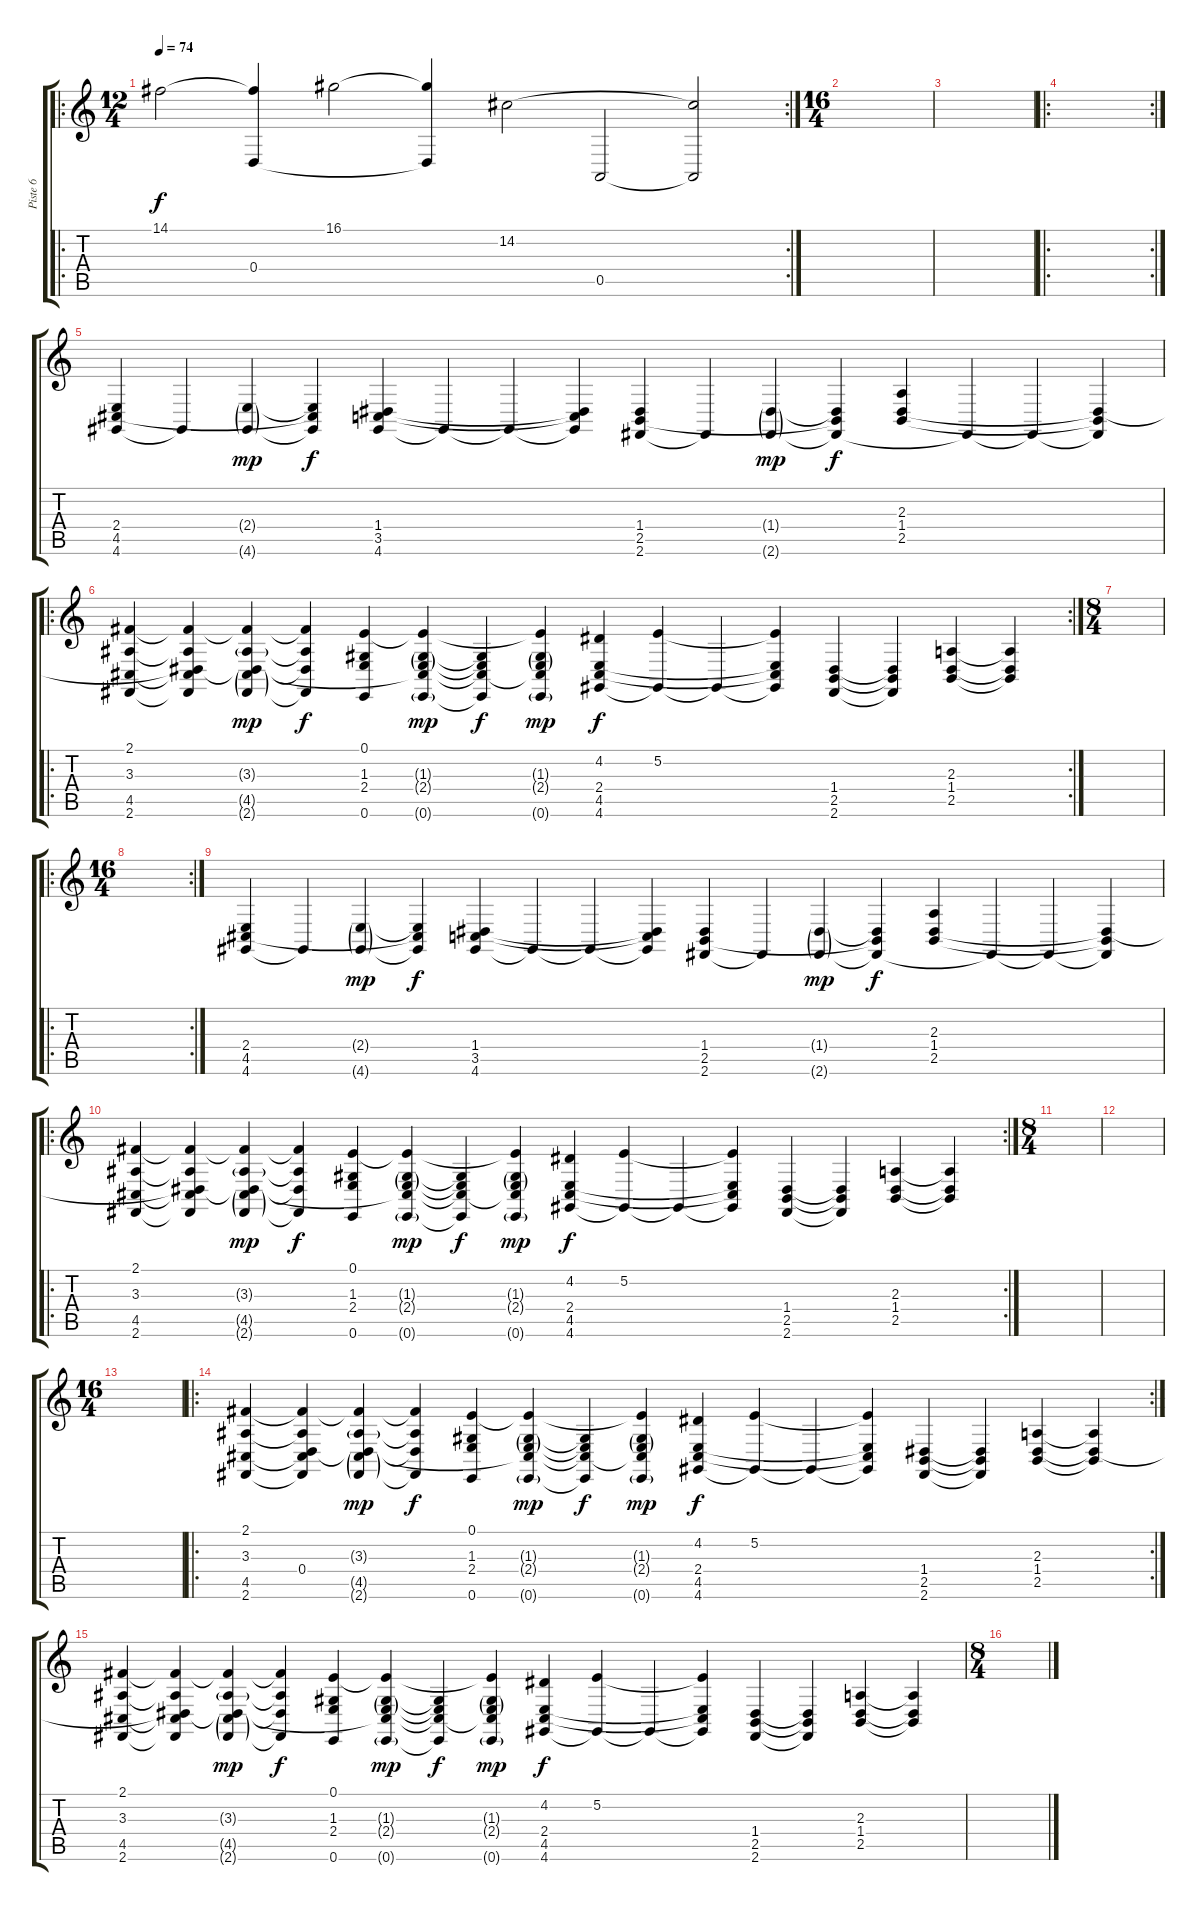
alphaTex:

\track ("Piste 6" "Piste 6") {instrument stringensemble2}
\staff {score tabs}
\tuning (E4 B3 G3 D3 A2 E2) {hide}
\ro
\rc 2
\ts (12 4)
\tempo 74
\clef g2
\ks c
14.1.2{dy f instrument stringensemble2} (14.1{t} 0.4).4 16.1.2 (16.1{t} 0.4{t}).4 14.2.2 0.5.2 (14.2{t} 0.5{t}).2 |
\ts (16 4)
|
|
\ro
\rc 2
|
(2.4 4.5 4.6).4 4.6{t}.4 (2.4{g} 4.6{g}).4{dy mp} (2.4{t} 4.5{t} 4.6{t}).4{dy f} (1.4 3.5 4.6).4 4.6{t}.4 4.6{t}.4 (1.4{t} 3.5{t} 4.6{t}).4 (1.4 2.5 2.6).4 2.6{t}.4 (1.4{g} 2.6{g}).4{dy mp} (1.4{t} 2.5{t} 2.6{t}).4{dy f} (2.3 1.4 2.5).4 2.6{t}.4 2.6{t}.4 (1.4{t} 2.5{t} 2.6{t}).4 |
\ro
\rc 2
(2.1 3.3 4.5 2.6).4 (2.1{t} 3.3{t} 1.4{t} 4.5{t} 2.6{t}).4 (2.1{t} 3.3{g} 1.4{t} 4.5{g} 2.6{g}).4{dy mp} (2.1{t} 3.3{t} 1.4{t} 2.6{t}).4{dy f} (0.1 1.3 2.4 0.6).4 (0.1{t} 1.3{g} 2.4{g} 4.5{t} 0.6{g}).4{dy mp} (1.3{t} 2.4{t} 4.5{t} 0.6{t}).4{dy f} (0.1{t} 1.3{g} 2.4{g} 4.5{t} 0.6{g}).4{dy mp} (4.2 2.4 4.5 4.6).4{dy f} (5.2 4.6{t}).4 4.6{t}.4 (5.2{t} 2.4{t} 4.5{t} 4.6{t}).4 (1.4 2.5 2.6).4 (1.4{t} 2.5{t} 2.6{t}).4 (2.3 1.4 2.5).4 (2.3{t} 1.4{t} 2.5{t}).4 |
\ts (8 4)
|
\ro
\rc 2
\ts (16 4)
|
(2.4 4.5 4.6).4 4.6{t}.4 (2.4{g} 4.6{g}).4{dy mp} (2.4{t} 4.5{t} 4.6{t}).4{dy f} (1.4 3.5 4.6).4 4.6{t}.4 4.6{t}.4 (1.4{t} 3.5{t} 4.6{t}).4 (1.4 2.5 2.6).4 2.6{t}.4 (1.4{g} 2.6{g}).4{dy mp} (1.4{t} 2.5{t} 2.6{t}).4{dy f} (2.3 1.4 2.5).4 2.6{t}.4 2.6{t}.4 (1.4{t} 2.5{t} 2.6{t}).4 |
\ro
\rc 2
(2.1 3.3 4.5 2.6).4 (2.1{t} 3.3{t} 1.4{t} 4.5{t} 2.6{t}).4 (2.1{t} 3.3{g} 1.4{t} 4.5{g} 2.6{g}).4{dy mp} (2.1{t} 3.3{t} 1.4{t} 2.6{t}).4{dy f} (0.1 1.3 2.4 0.6).4 (0.1{t} 1.3{g} 2.4{g} 4.5{t} 0.6{g}).4{dy mp} (1.3{t} 2.4{t} 4.5{t} 0.6{t}).4{dy f} (0.1{t} 1.3{g} 2.4{g} 4.5{t} 0.6{g}).4{dy mp} (4.2 2.4 4.5 4.6).4{dy f} (5.2 4.6{t}).4 4.6{t}.4 (5.2{t} 2.4{t} 4.5{t} 4.6{t}).4 (1.4 2.5 2.6).4 (1.4{t} 2.5{t} 2.6{t}).4 (2.3 1.4 2.5).4 (2.3{t} 1.4{t} 2.5{t}).4 |
\ts (8 4)
|
|
\ts (16 4)
|
\ro
\rc 2
(2.1 3.3 4.5 2.6).4 (2.1{t} 3.3{t} 0.4 4.5{t} 2.6{t}).4 (2.1{t} 3.3{g} 0.4{t} 4.5{g} 2.6{g}).4{dy mp} (2.1{t} 3.3{t} 0.4{t} 2.6{t}).4{dy f} (0.1 1.3 2.4 0.6).4 (0.1{t} 1.3{g} 2.4{g} 4.5{t} 0.6{g}).4{dy mp} (1.3{t} 2.4{t} 4.5{t} 0.6{t}).4{dy f} (0.1{t} 1.3{g} 2.4{g} 4.5{t} 0.6{g}).4{dy mp} (4.2 2.4 4.5 4.6).4{dy f} (5.2 4.6{t}).4 4.6{t}.4 (5.2{t} 2.4{t} 4.5{t} 4.6{t}).4 (1.4 2.5 2.6).4 (1.4{t} 2.5{t} 2.6{t}).4 (2.3 1.4 2.5).4 (2.3{t} 1.4{t} 2.5{t}).4 |
(2.1 3.3 4.5 2.6).4 (2.1{t} 3.3{t} 1.4{t} 4.5{t} 2.6{t}).4 (2.1{t} 3.3{g} 1.4{t} 4.5{g} 2.6{g}).4{dy mp} (2.1{t} 3.3{t} 1.4{t} 2.6{t}).4{dy f} (0.1 1.3 2.4 0.6).4 (0.1{t} 1.3{g} 2.4{g} 4.5{t} 0.6{g}).4{dy mp} (1.3{t} 2.4{t} 4.5{t} 0.6{t}).4{dy f} (0.1{t} 1.3{g} 2.4{g} 4.5{t} 0.6{g}).4{dy mp} (4.2 2.4 4.5 4.6).4{dy f} (5.2 4.6{t}).4 4.6{t}.4 (5.2{t} 2.4{t} 4.5{t} 4.6{t}).4 (1.4 2.5 2.6).4 (1.4{t} 2.5{t} 2.6{t}).4 (2.3 1.4 2.5).4 (2.3{t} 1.4{t} 2.5{t}).4 |
\ts (8 4)
